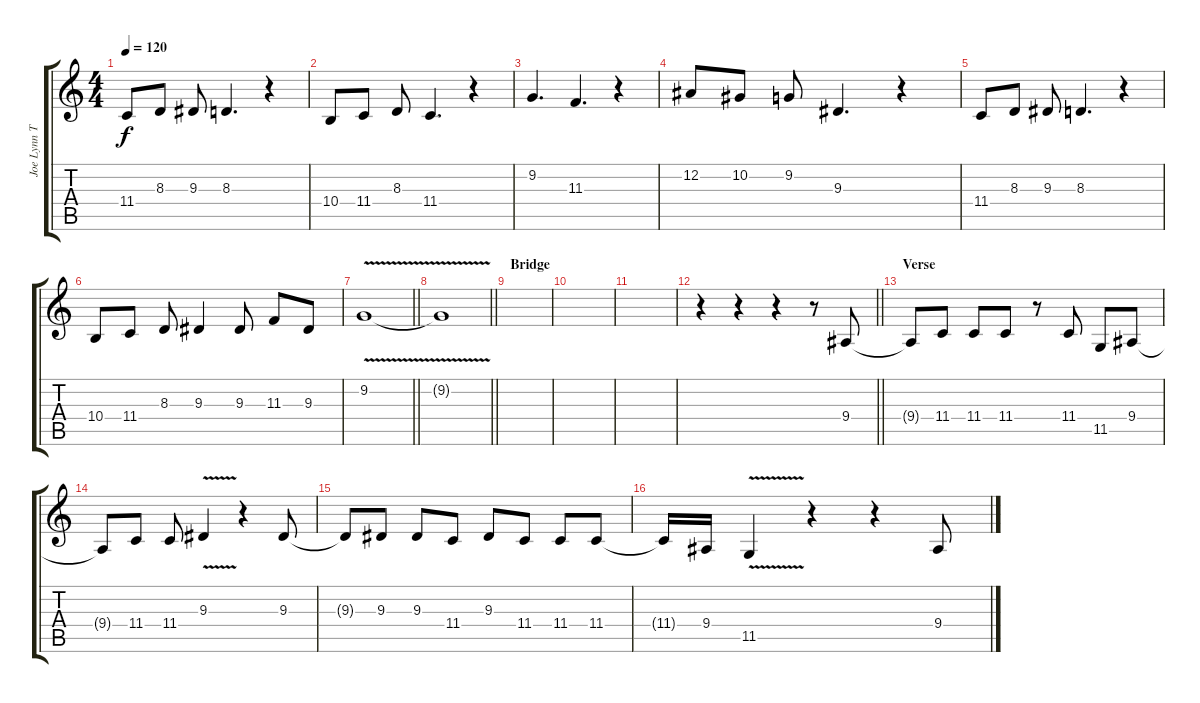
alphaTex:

\track ("Joe Lynn Turner" "Joe Lynn T") {instrument lead2sawtooth}
\staff {score tabs}
\tuning (Eb4 Bb3 Gb3 Db3 Ab2 Eb2) {hide}
\ts (4 4)
\tempo 120
\clef g2
\ks c
11.4.8{dy f} 8.3.8 9.3.8 8.3.4{d} r.4 |
10.4.8 11.4.8 8.3.8 11.4.4{d} r.4 |
9.2.4{d} 11.3.4{d} r.4 |
12.2.8 10.2.8 9.2.8 9.3.4{d} r.4 |
11.4.8 8.3.8 9.3.8 8.3.4{d} r.4 |
10.4.8 11.4.8 8.3.8 9.3.4 9.3.8 11.3.8 9.3.8 |
\barLineRight lightlight
9.2{v}.1 |
\barLineRight lightlight
9.2{t}.1 |
\section ("" "Bridge")
|
|
|
\barLineRight lightlight
r.4 r.4 r.4 r.8 9.4.8 |
\section ("" "Verse")
9.4{t}.8 11.4.8 11.4.8 11.4.8 r.8 11.4.8 11.5.8 9.4.8 |
9.4{t}.8 11.4.8 11.4.8 9.3{v}.4 r.4 9.3.8 |
9.3{t}.8 9.3.8 9.3.8 11.4.8 9.3.8 11.4.8 11.4.8 11.4.8 |
11.4{t}.16 9.4.16 11.5{v}.4 r.4 r.4 9.4.8
